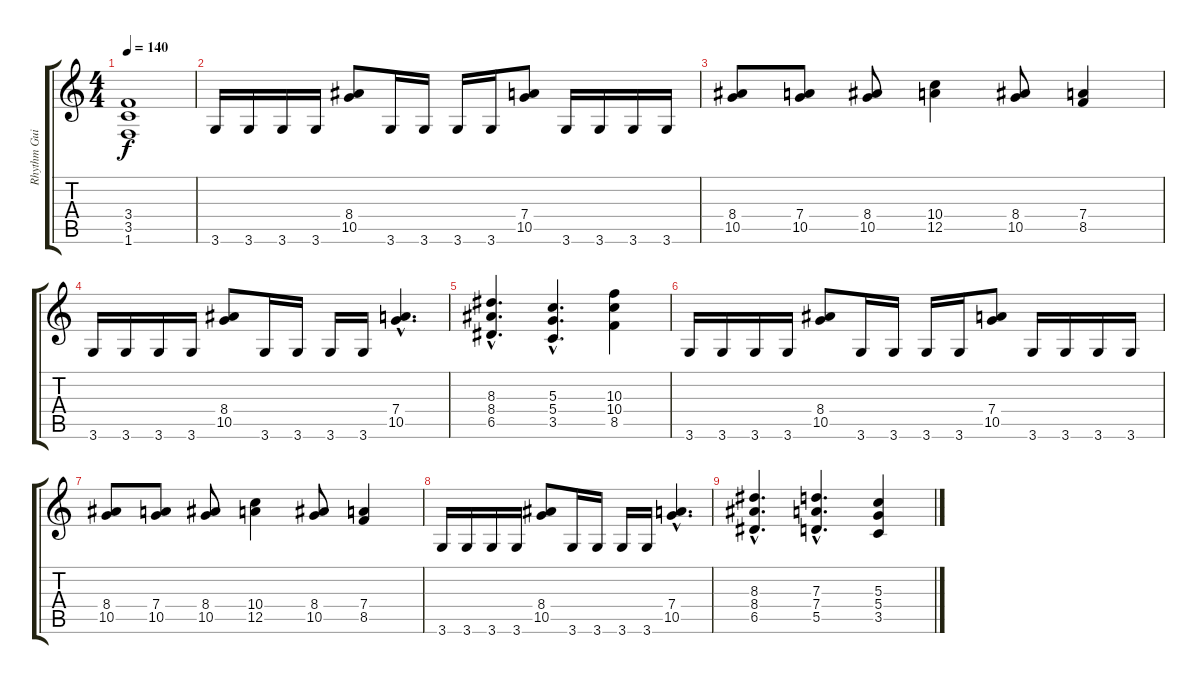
\track ("Rhythm Guitar" "Rhythm Gui") {instrument distortionguitar}
\staff {score tabs}
\tuning (E4 B3 G3 D3 A2 E2) {hide}
\ts (4 4)
\tempo 140
\clef g2
\ks c
(3.4{t} 3.5{t} 1.6{t}).1{dy f} |
3.6.16 3.6.16 3.6.16 3.6.16 (8.4 10.5).8 3.6.16 3.6.16 3.6.16 3.6.16 (7.4 10.5).8 3.6.16 3.6.16 3.6.16 3.6.16 |
(8.4 10.5).8 (7.4 10.5).8 (8.4 10.5).8 (10.4 12.5).4 (8.4 10.5).8 (7.4 8.5).4 |
3.6.16 3.6.16 3.6.16 3.6.16 (8.4 10.5).8 3.6.16 3.6.16 3.6.16 3.6.16 (7.4{hac} 10.5{hac}).4{d} |
(8.3{hac} 8.4{hac} 6.5{hac}).4{d} (5.3{hac} 5.4{hac} 3.5{hac}).4{d} (10.3 10.4 8.5).4 |
3.6.16 3.6.16 3.6.16 3.6.16 (8.4 10.5).8 3.6.16 3.6.16 3.6.16 3.6.16 (7.4 10.5).8 3.6.16 3.6.16 3.6.16 3.6.16 |
(8.4 10.5).8 (7.4 10.5).8 (8.4 10.5).8 (10.4 12.5).4 (8.4 10.5).8 (7.4 8.5).4 |
3.6.16{volume 2} 3.6.16 3.6.16 3.6.16 (8.4 10.5).8 3.6.16 3.6.16 3.6.16 3.6.16 (7.4{hac} 10.5{hac}).4{d} |
(8.3{hac} 8.4{hac} 6.5{hac}).4{d} (7.3{hac} 7.4{hac} 5.5{hac}).4{d} (5.3 5.4 3.5).4
